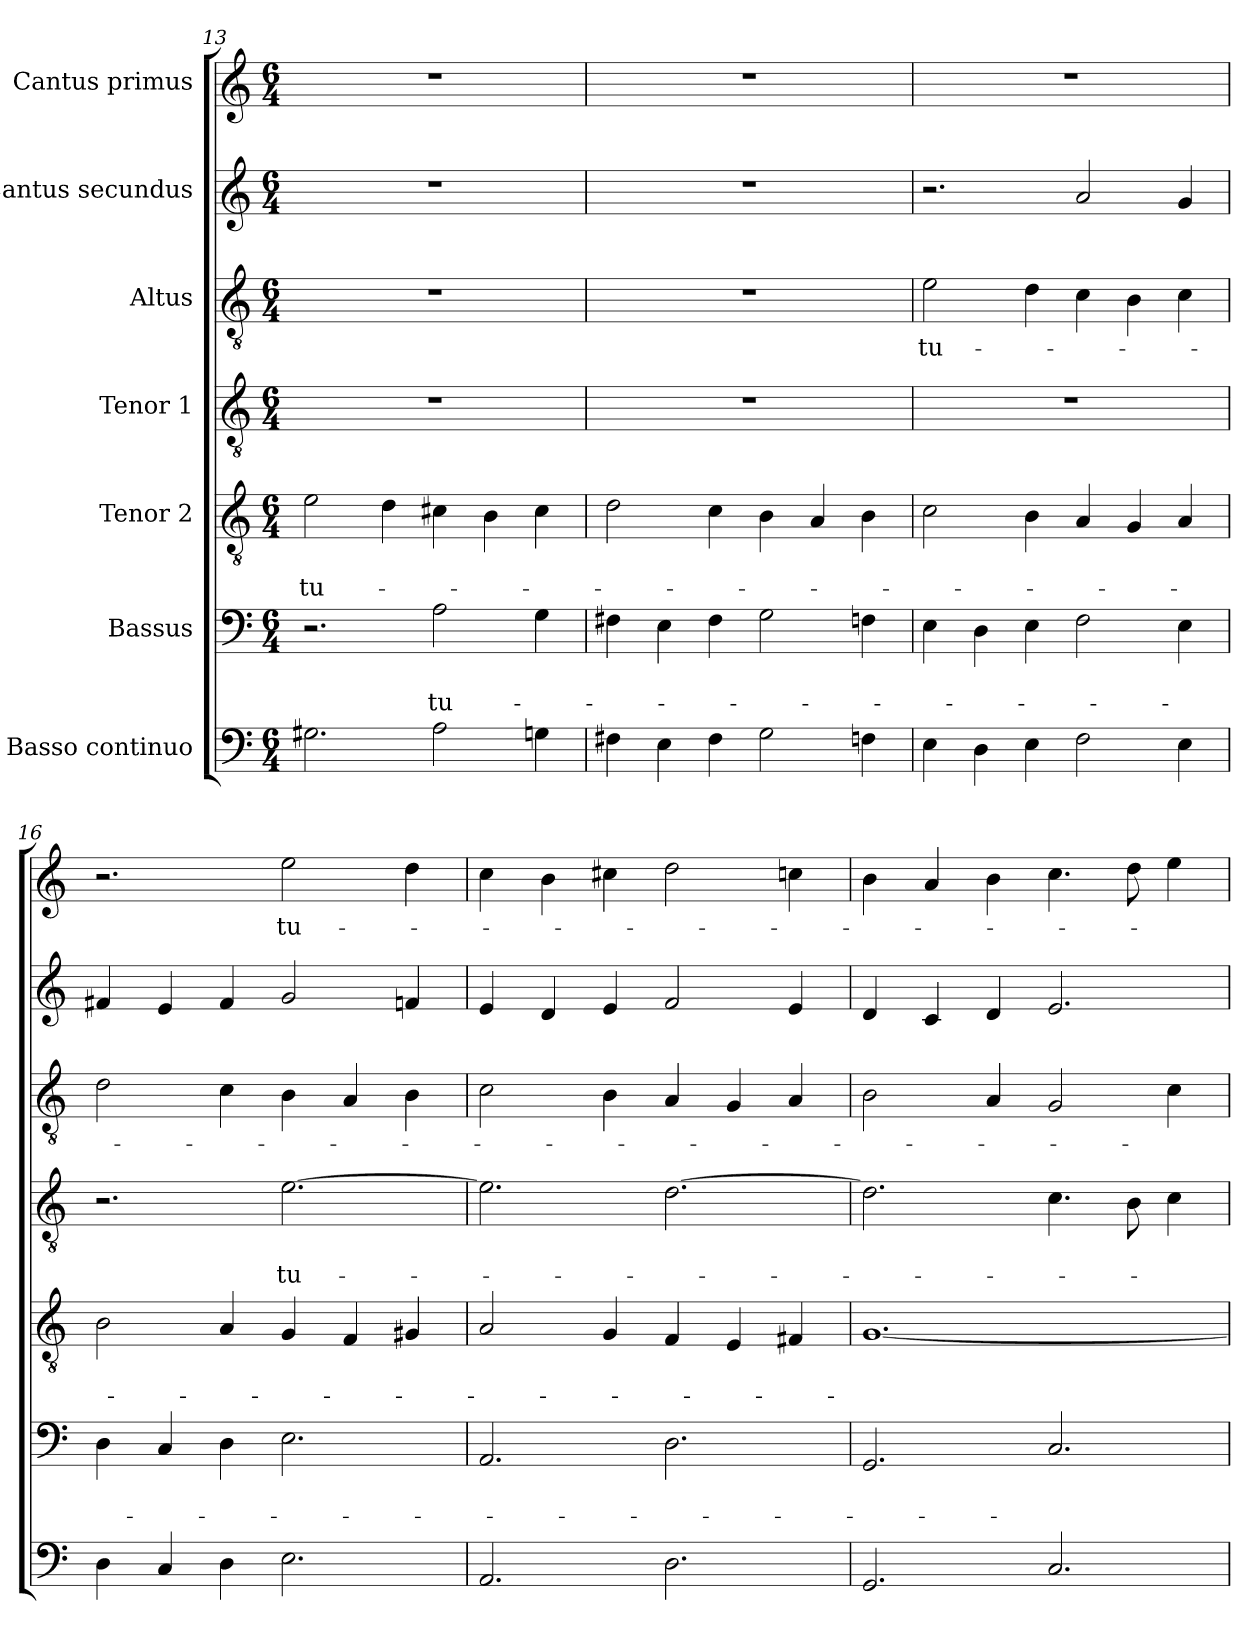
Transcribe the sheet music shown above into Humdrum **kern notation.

**kern	**kern	**text	**text	**kern	**text	**text	**kern	**text	**text	**kern	**text	**kern	**kern	**text
*part7	*part6	*part6	*part6	*part5	*part5	*part5	*part4	*part4	*part4	*part3	*part3	*part2	*part1	*part1
*staff7	*staff6	*staff6	*staff6	*staff5	*staff5	*staff5	*staff4	*staff4	*staff4	*staff3	*staff3	*staff2	*staff1	*staff1
*I"Basso continuo	*I"Bassus	*	*	*I"Tenor 2	*	*	*I"Tenor 1	*	*	*I"Altus	*	*I"Cantus secundus	*I"Cantus primus	*
*clefF4	*clefF4	*	*	*clefGv2	*	*	*clefGv2	*	*	*clefGv2	*	*clefG2	*clefG2	*
*k[]	*k[]	*	*	*k[]	*	*	*k[]	*	*	*k[]	*	*k[]	*k[]	*
*C:	*C:	*	*	*C:	*	*	*C:	*	*	*C:	*	*C:	*C:	*
*M6/4	*M6/4	*	*	*M6/4	*	*	*M6/4	*	*	*M6/4	*	*M6/4	*M6/4	*
=13	=13	=13	=13	=13	=13	=13	=13	=13	=13	=13	=13	=13	=13	=13
!	!	!	!	!	!	!LO:LY:b	!	!	!	!	!	!	!	!
2.G#X\	2.r	.	.	2e\	.	tu-	1.r	.	.	1.r	.	1.r	1.r	.
.	.	.	.	4d\	.	.	.	.	.	.	.	.	.	.
!	!	!	!LO:LY:b	!	!	!	!	!	!	!	!	!	!	!
2A\	2A\	.	tu-	4c#X\	.	.	.	.	.	.	.	.	.	.
.	.	.	.	4B\	.	.	.	.	.	.	.	.	.	.
4Gn\	4G\	.	.	4c#\	.	.	.	.	.	.	.	.	.	.
!!LO:LB:g=z
=14	=14	=14	=14	=14	=14	=14	=14	=14	=14	=14	=14	=14	=14	=14
4F#X\	4F#X\	.	.	2d\	.	.	1.r	.	.	1.r	.	1.r	1.r	.
4E\	4E\	.	.	.	.	.	.	.	.	.	.	.	.	.
4F#\	4F#\	.	.	4c\	.	.	.	.	.	.	.	.	.	.
2G\	2G\	.	.	4B\	.	.	.	.	.	.	.	.	.	.
.	.	.	.	4A/	.	.	.	.	.	.	.	.	.	.
4Fn\	4Fn\	.	.	4B\	.	.	.	.	.	.	.	.	.	.
=15	=15	=15	=15	=15	=15	=15	=15	=15	=15	=15	=15	=15	=15	=15
!	!	!	!	!	!	!	!	!	!	!	!LO:LY:b	!	!	!
4E\	4E\	.	.	2c\	.	.	1.r	.	.	2e\	tu-	2.r	1.r	.
4D\	4D\	.	.	.	.	.	.	.	.	.	.	.	.	.
4E\	4E\	.	.	4B\	.	.	.	.	.	4d\	.	.	.	.
2F\	2F\	.	.	4A/	.	.	.	.	.	4c\	.	2a/	.	.
.	.	.	.	4G/	.	.	.	.	.	4B\	.	.	.	.
4E\	4E\	.	.	4A/	.	.	.	.	.	4c\	.	4g/	.	.
=16	=16	=16	=16	=16	=16	=16	=16	=16	=16	=16	=16	=16	=16	=16
4D\	4D\	.	.	2B\	.	.	2.r	.	.	2d\	.	4f#X/	2.r	.
4C/	4C/	.	.	.	.	.	.	.	.	.	.	4e/	.	.
4D\	4D\	.	.	4A/	.	.	.	.	.	4c\	.	4f#/	.	.
!	!	!	!	!	!	!	!	!	!LO:LY:b	!	!	!	!	!LO:LY:b
2.E\	2.E\	.	.	4G/	.	.	[2.e\	.	tu-	4B\	.	2g/	2ee\	tu-
.	.	.	.	4F/	.	.	.	.	.	4A/	.	.	.	.
.	.	.	.	4G#X/	.	.	.	.	.	4B\	.	4fn/	4dd\	.
=17	=17	=17	=17	=17	=17	=17	=17	=17	=17	=17	=17	=17	=17	=17
2.AA/	2.AA/	.	.	2A/	.	.	2.e\]	.	.	2c\	.	4e/	4cc\	.
.	.	.	.	.	.	.	.	.	.	.	.	4d/	4b\	.
.	.	.	.	4G/	.	.	.	.	.	4B\	.	4e/	4cc#X\	.
2.D\	2.D\	.	.	4F/	.	.	[2.d\	.	.	4A/	.	2f/	2dd\	.
.	.	.	.	4E/	.	.	.	.	.	4G/	.	.	.	.
.	.	.	.	4F#X/	.	.	.	.	.	4A/	.	4e/	4ccn\	.
=18	=18	=18	=18	=18	=18	=18	=18	=18	=18	=18	=18	=18	=18	=18
2.GG/	2.GG/	.	.	[1.G	.	.	2.d\]	.	.	2B\	.	4d/	4b\	.
.	.	.	.	.	.	.	.	.	.	.	.	4c/	4a/	.
.	.	.	.	.	.	.	.	.	.	4A/	.	4d/	4b\	.
2.C/	2.C/	.	.	.	.	.	4.c\	.	.	2G/	.	2.e/	4.cc\	.
.	.	.	.	.	.	.	8B\	.	.	.	.	.	8dd\	.
.	.	.	.	.	.	.	4c\	.	.	4c\	.	.	4ee\	.
=	=	=	=	=	=	=	=	=	=	=	=	=	=	=
*-	*-	*-	*-	*-	*-	*-	*-	*-	*-	*-	*-	*-	*-	*-
